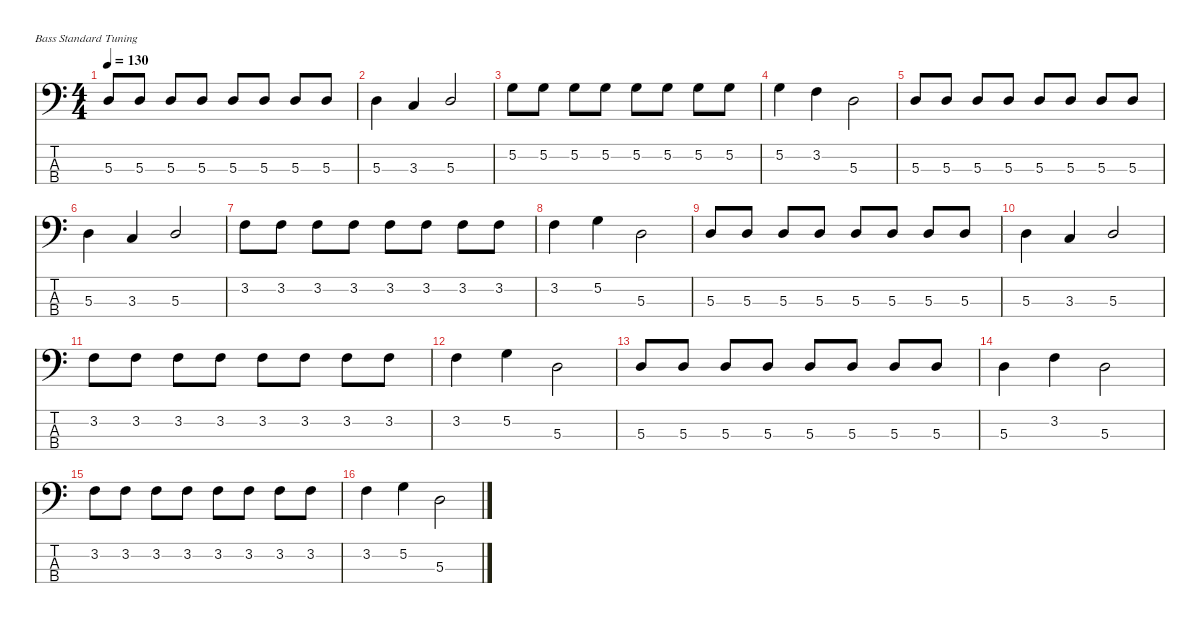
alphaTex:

\defaultSystemsLayout 4
\hideDynamics
\bracketExtendMode nobrackets
\singleTrackTrackNamePolicy hidden
\multiTrackTrackNamePolicy hidden
\otherSystemsTrackNameOrientation horizontal
\track ("Bass guitar" "el.guit.") {defaultSystemsLayout 8 instrument electricguitarclean}
\staff {score tabs}
\tuning (G2 D2 A1 E1)
\ts (4 4)
\tempo 130
\clef f4
\ks c
5.3.8{dy f beam Up} 5.3.8{beam Up} 5.3.8{beam Up} 5.3.8{beam Up} 5.3.8{beam Up} 5.3.8{beam Up} 5.3.8{beam Up} 5.3.8{beam Up} |
5.3.4{beam Down} 3.3.4{beam Up} 5.3.2{beam Up} |
5.2.8{beam Down} 5.2.8{beam Down} 5.2.8{beam Down} 5.2.8{beam Down} 5.2.8{beam Down} 5.2.8{beam Down} 5.2.8{beam Down} 5.2.8{beam Down} |
5.2.4{beam Down} 3.2.4{beam Down} 5.3.2{beam Down} |
5.3.8{beam Up} 5.3.8{beam Up} 5.3.8{beam Up} 5.3.8{beam Up} 5.3.8{beam Up} 5.3.8{beam Up} 5.3.8{beam Up} 5.3.8{beam Up} |
5.3.4{beam Down} 3.3.4{beam Up} 5.3.2{beam Up} |
3.2.8{beam Down} 3.2.8{beam Down} 3.2.8{beam Down} 3.2.8{beam Down} 3.2.8{beam Down} 3.2.8{beam Down} 3.2.8{beam Down} 3.2.8{beam Down} |
3.2.4{beam Down} 5.2.4{beam Down} 5.3.2{beam Down} |
5.3.8{beam Up} 5.3.8{beam Up} 5.3.8{beam Up} 5.3.8{beam Up} 5.3.8{beam Up} 5.3.8{beam Up} 5.3.8{beam Up} 5.3.8{beam Up} |
5.3.4{beam Down} 3.3.4{beam Up} 5.3.2{beam Up} |
3.2.8{beam Down} 3.2.8{beam Down} 3.2.8{beam Down} 3.2.8{beam Down} 3.2.8{beam Down} 3.2.8{beam Down} 3.2.8{beam Down} 3.2.8{beam Down} |
3.2.4{beam Down} 5.2.4{beam Down} 5.3.2{beam Down} |
5.3.8{beam Up} 5.3.8{beam Up} 5.3.8{beam Up} 5.3.8{beam Up} 5.3.8{beam Up} 5.3.8{beam Up} 5.3.8{beam Up} 5.3.8{beam Up} |
5.3.4{beam Down} 3.2.4{beam Down} 5.3.2{beam Down} |
3.2.8{beam Down} 3.2.8{beam Down} 3.2.8{beam Down} 3.2.8{beam Down} 3.2.8{beam Down} 3.2.8{beam Down} 3.2.8{beam Down} 3.2.8{beam Down} |
3.2.4{beam Down} 5.2.4{beam Down} 5.3.2{beam Down}
